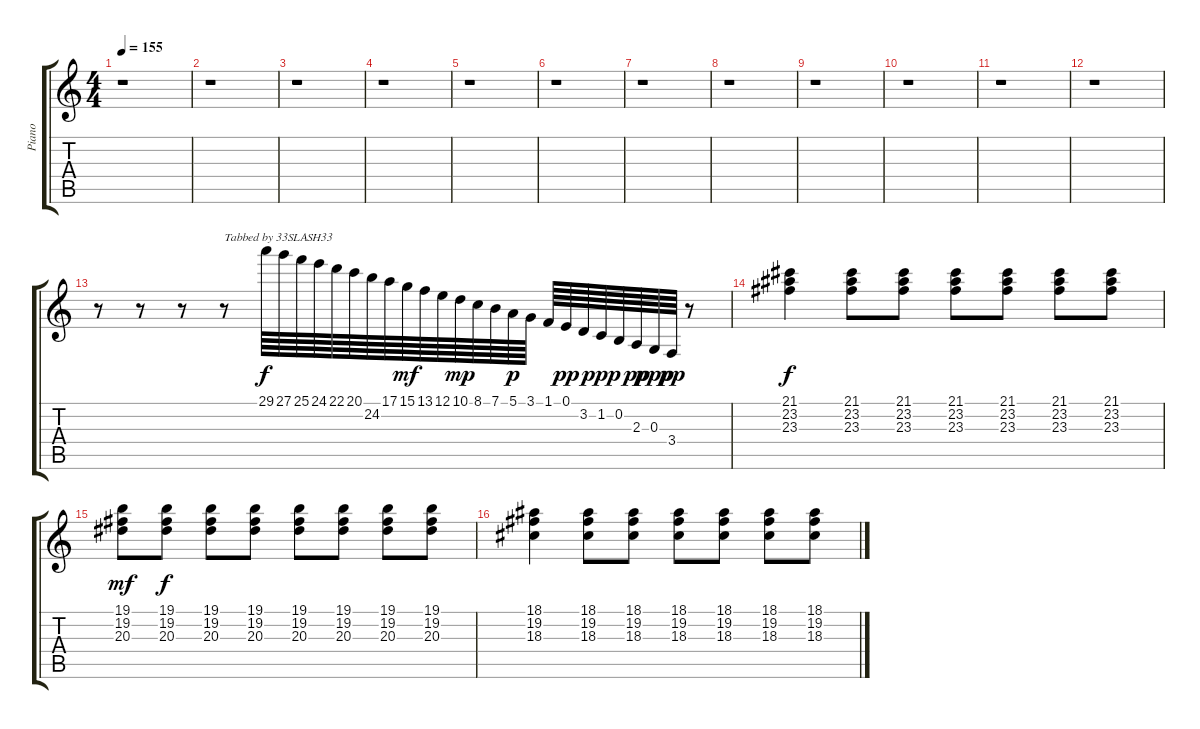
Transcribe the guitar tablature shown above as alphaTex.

\track ("Piano" "Piano") {instrument acousticgrandpiano}
\staff {score tabs}
\tuning (E4 B3 G3 D3 A2 E2) {hide}
\ts (4 4)
\tempo 155
\clef g2
\ks c
r.1{dy mp} |
r.1 |
r.1 |
r.1 |
r.1 |
r.1 |
r.1 |
r.1 |
r.1 |
r.1 |
r.1 |
r.1 |
r.8 r.8 r.8 r.8{txt "Tabbed by 33SLASH33"} 29.1.64{dy f} 27.1.64 25.1.64 24.1.64 22.1.64 20.1.64 24.2.64 17.1.64 15.1.64{dy mf} 13.1.64 12.1.64 10.1.64{dy mp} 8.1.64 7.1.64 5.1.64{dy p} 3.1.64 1.1.64 0.1.64{dy pp} 3.2.64 1.2.64{dy ppp} 0.2.64 2.3.64{dy pp} 0.3.64{dy ppp} 3.4.64{dy pp} r.8 |
(21.1 23.2 23.3).4{dy f} (21.1 23.2 23.3).8 (21.1 23.2 23.3).8 (21.1 23.2 23.3).8 (21.1 23.2 23.3).8 (21.1 23.2 23.3).8 (21.1 23.2 23.3).8 |
(19.1 19.2 20.3).8{dy mf} (19.1 19.2 20.3).8{dy f} (19.1 19.2 20.3).8 (19.1 19.2 20.3).8 (19.1 19.2 20.3).8 (19.1 19.2 20.3).8 (19.1 19.2 20.3).8 (19.1 19.2 20.3).8 |
(18.1 19.2 18.3).4 (18.1 19.2 18.3).8 (18.1 19.2 18.3).8 (18.1 19.2 18.3).8 (18.1 19.2 18.3).8 (18.1 19.2 18.3).8 (18.1 19.2 18.3).8
